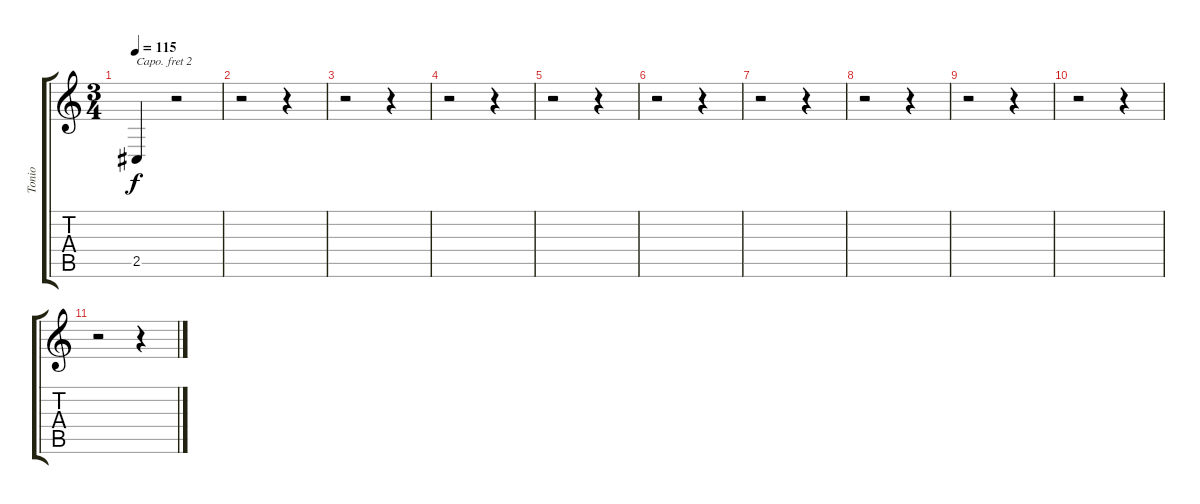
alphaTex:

\track ("Tonio" "Tonio") {instrument trombone}
\staff {score tabs}
\capo 2
\tuning (E4 B3 G3 D3 A2 E2) {hide}
\ts (3 4)
\tempo 115
\clef g2
\ks c
2.5{t}.4{dy f} r.2 |
r.2 r.4 |
r.2 r.4 |
r.2 r.4 |
r.2 r.4 |
r.2 r.4 |
r.2 r.4 |
r.2 r.4 |
r.2 r.4 |
r.2 r.4 |
r.2 r.4
